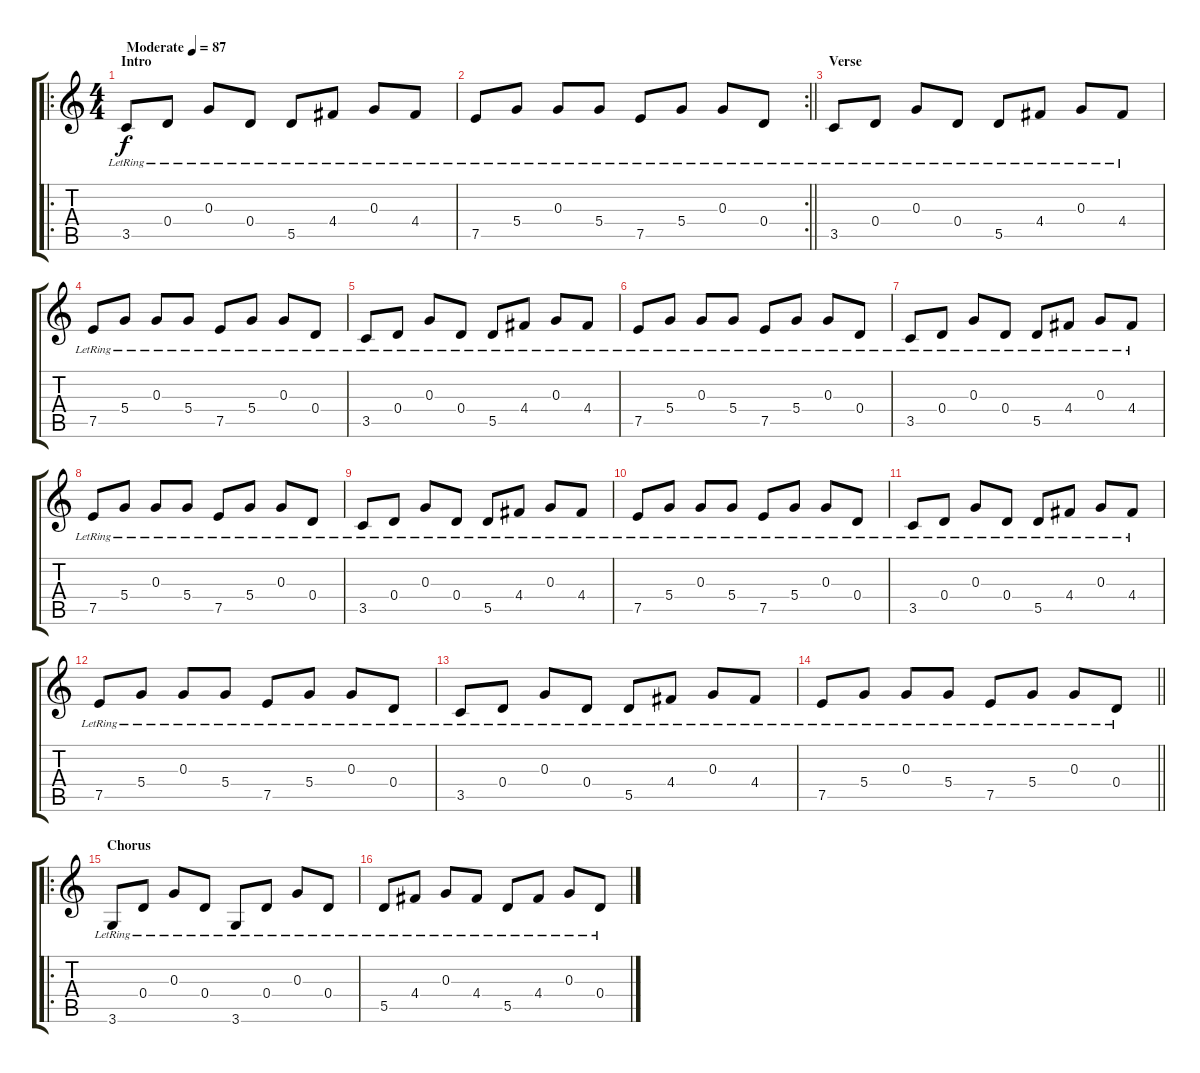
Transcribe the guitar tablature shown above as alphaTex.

\track "" {instrument acousticguitarsteel}
\staff {score tabs}
\tuning (E4 B3 G3 D3 A2 E2) {hide}
\ro
\ts (4 4)
\section ("" "Intro")
\tempo (87 "Moderate")
\clef g2
\ks c
3.5{lr}.8{dy f instrument acousticguitarsteel} 0.4{lr}.8 0.3{lr}.8 0.4{lr}.8 5.5{lr}.8 4.4{lr}.8 0.3{lr}.8 4.4{lr}.8 |
\rc 2
\barLineRight lightlight
7.5{lr}.8 5.4{lr}.8 0.3{lr}.8 5.4{lr}.8 7.5{lr}.8 5.4{lr}.8 0.3{lr}.8 0.4{lr}.8 |
\section ("" "Verse")
3.5{lr}.8 0.4{lr}.8 0.3{lr}.8 0.4{lr}.8 5.5{lr}.8 4.4{lr}.8 0.3{lr}.8 4.4{lr}.8 |
7.5{lr}.8 5.4{lr}.8 0.3{lr}.8 5.4{lr}.8 7.5{lr}.8 5.4{lr}.8 0.3{lr}.8 0.4{lr}.8 |
3.5{lr}.8 0.4{lr}.8 0.3{lr}.8 0.4{lr}.8 5.5{lr}.8 4.4{lr}.8 0.3{lr}.8 4.4{lr}.8 |
7.5{lr}.8 5.4{lr}.8 0.3{lr}.8 5.4{lr}.8 7.5{lr}.8 5.4{lr}.8 0.3{lr}.8 0.4{lr}.8 |
3.5{lr}.8 0.4{lr}.8 0.3{lr}.8 0.4{lr}.8 5.5{lr}.8 4.4{lr}.8 0.3{lr}.8 4.4{lr}.8 |
7.5{lr}.8 5.4{lr}.8 0.3{lr}.8 5.4{lr}.8 7.5{lr}.8 5.4{lr}.8 0.3{lr}.8 0.4{lr}.8 |
3.5{lr}.8 0.4{lr}.8 0.3{lr}.8 0.4{lr}.8 5.5{lr}.8 4.4{lr}.8 0.3{lr}.8 4.4{lr}.8 |
7.5{lr}.8 5.4{lr}.8 0.3{lr}.8 5.4{lr}.8 7.5{lr}.8 5.4{lr}.8 0.3{lr}.8 0.4{lr}.8 |
3.5{lr}.8 0.4{lr}.8 0.3{lr}.8 0.4{lr}.8 5.5{lr}.8 4.4{lr}.8 0.3{lr}.8 4.4{lr}.8 |
7.5{lr}.8 5.4{lr}.8 0.3{lr}.8 5.4{lr}.8 7.5{lr}.8 5.4{lr}.8 0.3{lr}.8 0.4{lr}.8 |
3.5{lr}.8 0.4{lr}.8 0.3{lr}.8 0.4{lr}.8 5.5{lr}.8 4.4{lr}.8 0.3{lr}.8 4.4{lr}.8 |
\barLineRight lightlight
7.5{lr}.8 5.4{lr}.8 0.3{lr}.8 5.4{lr}.8 7.5{lr}.8 5.4{lr}.8 0.3{lr}.8 0.4{lr}.8 |
\ro
\section ("" "Chorus")
3.6{lr}.8 0.4{lr}.8 0.3{lr}.8 0.4{lr}.8 3.6{lr}.8 0.4{lr}.8 0.3{lr}.8 0.4{lr}.8 |
5.5{lr}.8 4.4{lr}.8 0.3{lr}.8 4.4{lr}.8 5.5{lr}.8 4.4{lr}.8 0.3{lr}.8 0.4{lr}.8
